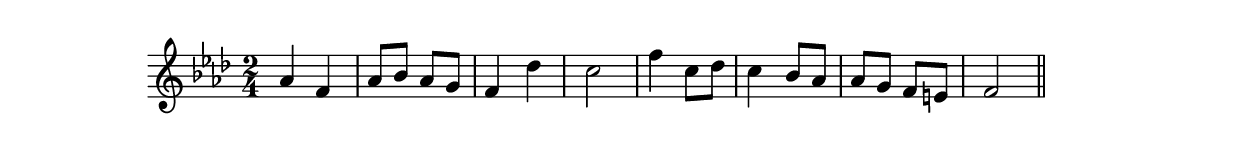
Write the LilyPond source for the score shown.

\version "2.14.0"
%{\header {
  composer = "G.A. Wedge"
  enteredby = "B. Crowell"
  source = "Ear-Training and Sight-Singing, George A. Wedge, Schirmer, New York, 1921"
}%}
\score{{\key f \minor
\time 2/4
%{\tempo 4=100
%}\relative f' {
  as4 f | as8 bes as g | f4 des' | c2 | f4 c8 des | c4 bes8 as | as g f e | f2 
  \bar "||"
}

}}